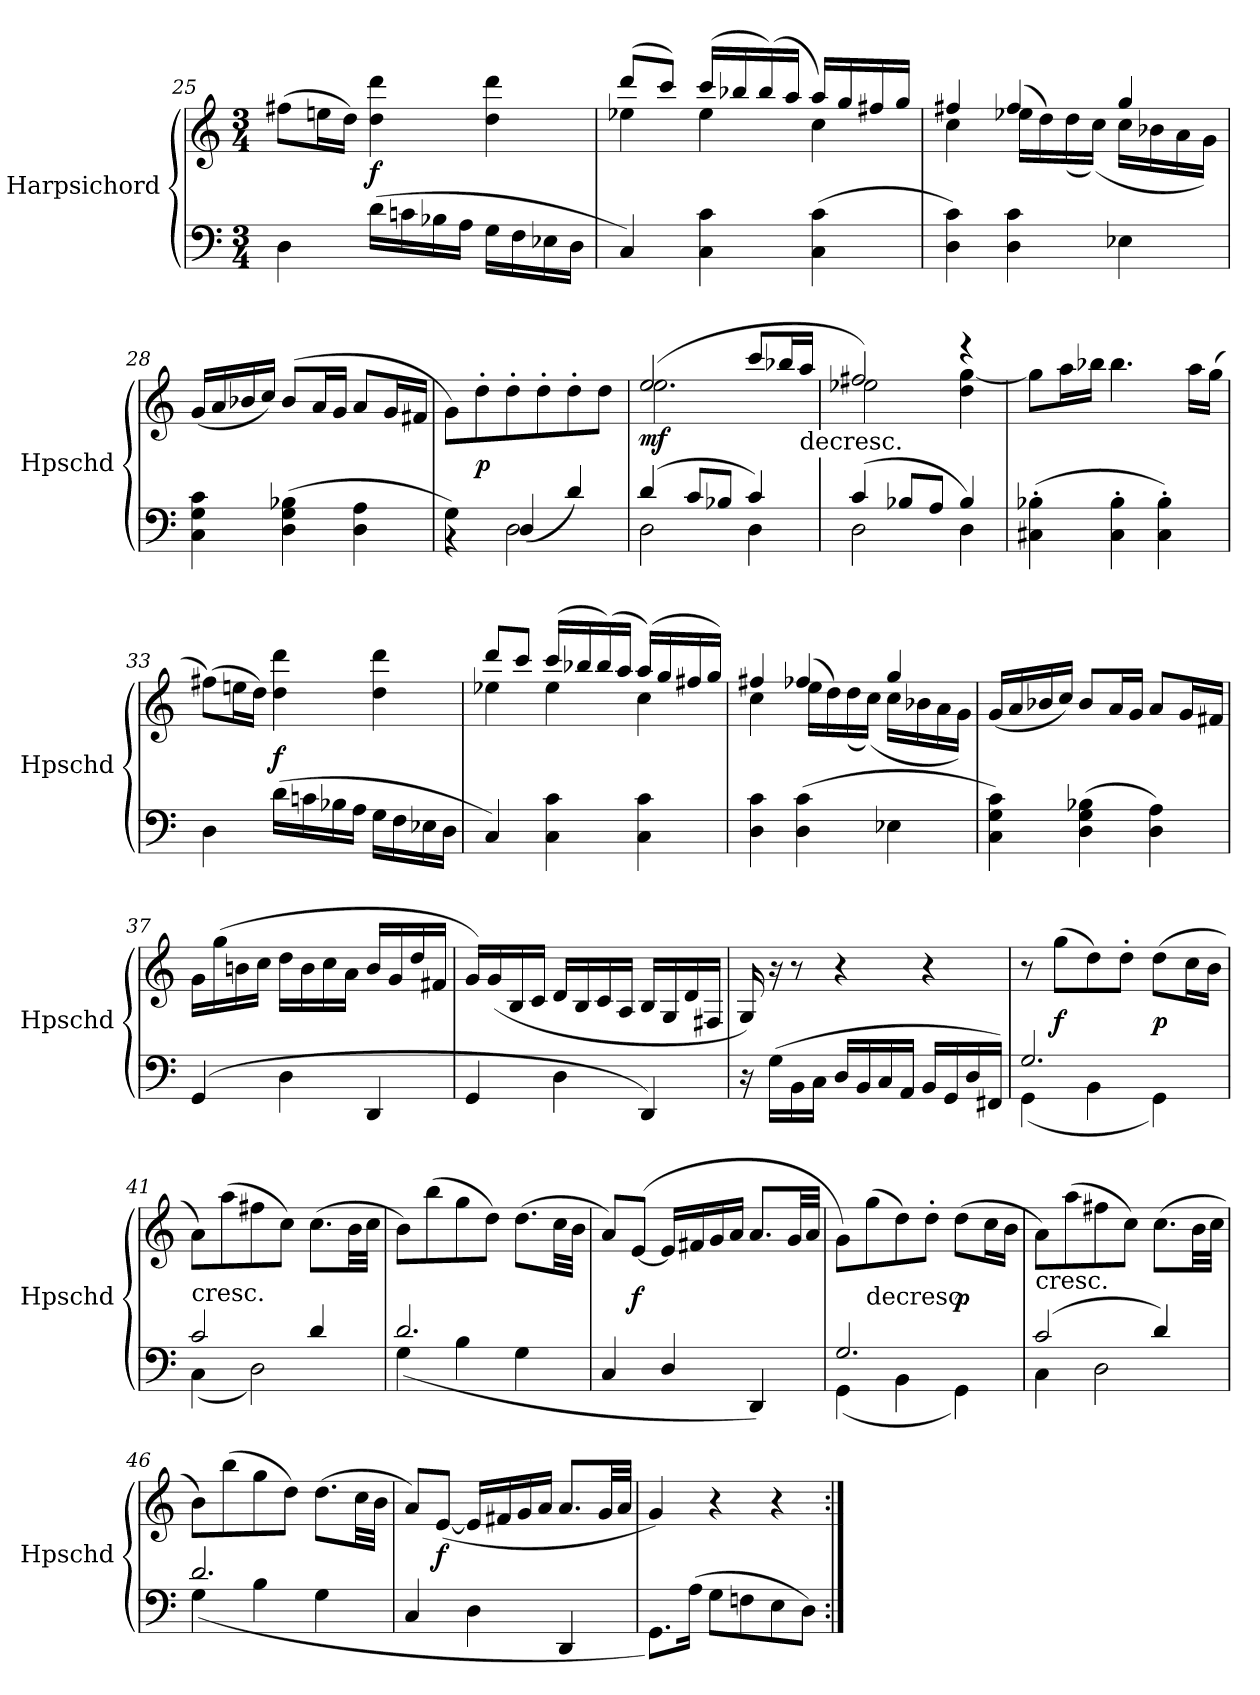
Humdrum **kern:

**kern	**kern	**dynam
*part1	*part1	*part1
*staff2	*staff1	*staff1/2
*I"Harpsichord	*	*
*I'Hpschd	*	*
*clefF4	*clefG2	*
*k[]	*k[]	*
*C:	*C:	*
*M3/4	*M3/4	*
=25	=25	=25
4D\	(8ff#X\L	.
.	16een\L	.
.	16dd\JJ)	.
(16d\LL	4dd\ 4ddd\	f
16cn\	.	.
16B-X\	.	.
16A\JJ	.	.
16G\LL	4dd\ 4ddd\	.
16F\	.	.
16E-X\	.	.
16D\JJ	.	.
=26	=26	=26
*	*^	*
4C/)	(8ddd/L	4ee-X\	.
.	8ccc/J)	.	.
4C\ 4c\	(16ccc/LL	4ee-\	.
.	16bb-X/	.	.
.	(16bb-/)	.	.
.	16aa/JJ	.	.
(4C\ 4c\	16aa/LL)	4cc\	.
.	16gg/	.	.
.	16ff#X/	.	.
.	16gg/JJ	.	.
=27	=27	=27	=27
4D\ 4c\)	4ff#X/	4cc\	.
4D\ 4c\	(4ff#/	16ee-X\LL	.
.	.	16dd\)	.
.	.	(16dd\	.
.	.	(16cc\JJ)	.
4E-X\	4gg/	16cc\LL	.
.	.	16b-X\	.
.	.	16a\	.
.	.	16g\JJ)	.
*	*v	*v	*
=28	=28	=28
4C\ 4G\ 4c\	(16g/LL	.
.	16a/	.
.	16b-X/	.
.	16cc/JJ)	.
(4D\ 4G\ 4B-X\	(8b-/L	.
.	16a/L	.
.	16g/JJ	.
4D\ 4A\	8a/L	.
.	16g/L	.
.	16f#X/JJ	.
=29	=29	=29
*^	*	*
4G\)	4r	8g\L)	.
.	.	8dd'\	p
2D\	(4D/	8dd'\	.
.	.	8dd'\	.
.	4d/)	8dd'\	.
.	.	8dd\J	.
=30	=30	=30	=30
*	*	*^	*
(4d/	2D\	(2ee/	2.ee\	mf
8c/L	.	.	.	.
8B-X/J	.	.	.	.
4c/)	4D\	8ccc/L	.	.
.	.	16bb-X/L	.	.
!	!	!LO:TX:c:t=decresc.	!	!
.	.	16aa/JJ	.	.
=31	=31	=31	=31	=31
(4c/	2D\	2ff#X/)	2ee-X\	.
8B-X/L	.	.	.	.
8A/J	.	.	.	.
4B-/	4D\)	4r	4dd\ [4gg\	.
=32	=32	=32	=32	=32
!	!	!LO:TX:c:t=cresc.	!	!
*v	*v	*	*	*
*	*v	*v	*
(4C#X'\ 4B-X'\	8gg\L]	.
.	16aa\L	.
.	16bb-X\JJ	.
4C#'\ 4B-'\	4.bb-\	.
4C#'\ 4B-'\)	.	.
.	16aa\LL	.
.	(16gg\JJ	.
=33	=33	=33
4D\	(8ff#X\L)	.
.	16een\L	.
.	16dd\JJ)	.
(16d\LL	4dd\ 4ddd\	f
16cn\	.	.
16B-X\	.	.
16A\JJ	.	.
16G\LL	4dd\ 4ddd\	.
16F\	.	.
16E-X\	.	.
16D\JJ	.	.
=34	=34	=34
*	*^	*
4C/)	8ddd/L	4ee-X\	.
.	8ccc/J	.	.
4C\ 4c\	(16ccc/LL	4ee-\	.
.	16bb-X/	.	.
.	(16bb-/)	.	.
.	16aa/JJ	.	.
4C\ 4c\	(16aa/LL)	4cc\	.
.	16gg/	.	.
.	16ff#X/	.	.
.	16gg/JJ)	.	.
=35	=35	=35	=35
4D\ 4c\	4ff#X/	4cc\	.
(4D\ 4c\	(4ff-X/	16ee\LL	.
.	.	16dd\)	.
.	.	(16dd\	.
.	.	(16cc\JJ)	.
4E-X\	4gg/	16cc\LL	.
.	.	16b-X\	.
.	.	16a\	.
.	.	16g\JJ)	.
*	*v	*v	*
=36	=36	=36
4C\ 4G\ 4c\)	(16g/LL	.
.	16a/	.
.	16b-X/	.
.	16cc/JJ)	.
(4D\ 4G\ 4B-X\	8b-/L	.
.	16a/L	.
.	16g/JJ	.
4D\ 4A\)	8a/L	.
.	16g/L	.
.	16f#X/JJ	.
=37	=37	=37
(4GG/	16g\LL	.
.	(16gg\	.
.	16bn\	.
.	16cc\JJ	.
4D\	16dd\LL	.
.	16b\	.
.	16cc\	.
.	16a\JJ	.
4DD/	16b/LL	.
.	16g/	.
.	16dd/	.
.	16f#X/JJ	.
=38	=38	=38
4GG/	16g/LL)	.
.	(16g/	.
.	16B/	.
.	16c/JJ	.
4D\	16d/LL	.
.	16B/	.
.	16c/	.
.	16A/JJ	.
4DD/)	16B/LL	.
.	16G/	.
.	16d/	.
.	16F#X/JJ	.
=39	=39	=39
16r	16G/)	.
(16G\LL	16r	.
16BB\	8r	.
16C\JJ	.	.
16D/LL	4r	.
16BB/	.	.
16C/	.	.
16AA/JJ	.	.
16BB/LL	4r	.
16GG/	.	.
16D/	.	.
16FF#X/JJ)	.	.
=40	=40	=40
*^	*	*
2.G/	(4GG\	8r	.
.	.	(8gg\L	f
.	4BB\	8dd\)	.
.	.	8dd'\J	.
.	4GG\)	(8dd\L	p
.	.	16cc\L	.
.	.	16b\JJ	.
=41	=41	=41	=41
!	!	!LO:TX:c:t=cresc.	!
2c/	(4C\	8a\L)	.
.	.	(8aa\	.
.	2D\)	8ff#X\	.
.	.	8cc\J)	.
4d/	.	(8.cc\L	.
.	.	32b\LL	.
.	.	32cc\JJJ	.
=42	=42	=42	=42
2.d/	(4G\	8b\L)	.
.	.	(8bb\	.
.	4B\	8gg\	.
.	.	8dd\J)	.
.	4G\	(8.dd\L	.
.	.	32cc\LL	.
.	.	32b\JJJ	.
*v	*v	*	*
=43	=43	=43
4C/	8a/L)	.
.	([8e/J	f
4D/	16e/LL]	.
.	16f#X/	.
.	16g/	.
.	16a/JJ	.
4DD/)	8.a/L	.
.	32g/LL	.
.	32a/JJJ	.
=44	=44	=44
*^	*	*
2.G/	(4GG\	8g\L)	.
!	!	!LO:TX:c:t=decresc.	!
.	.	(8gg\	.
.	4BB\	8dd\)	.
.	.	8dd'\J	.
.	4GG\)	(8dd\L	p
.	.	16cc\L	.
.	.	16b\JJ	.
=45	=45	=45	=45
!	!	!LO:TX:c:t=cresc.	!
(2c/	4C\	8a\L)	.
.	.	(8aa\	.
.	2D\	8ff#X\	.
.	.	8cc\J)	.
4d/)	.	(8.cc\L	.
.	.	32b\LL	.
.	.	32cc\JJJ	.
=46	=46	=46	=46
2.d/	(4G\	8b\L)	.
.	.	(8bb\	.
.	4B\	8gg\	.
.	.	8dd\J)	.
.	4G\	(8.dd\L	.
.	.	32cc\LL	.
.	.	32b\JJJ	.
*v	*v	*	*
=47	=47	=47
4C/	8a/L)	.
.	([8e/J	f
4D\	16e/LL]	.
.	16f#X/	.
.	16g/	.
.	16a/JJ	.
4DD/	8.a/L	.
.	32g/LL	.
.	32a/JJJ	.
=48	=48	=48
8.GG\L)	4g/)	.
(16A\Jk	.	.
8G\L	4r	.
8Fn\	.	.
8E\	4r	.
8D\J)	.	.
=:|!	=:|!	=:|!
*-	*-	*-
